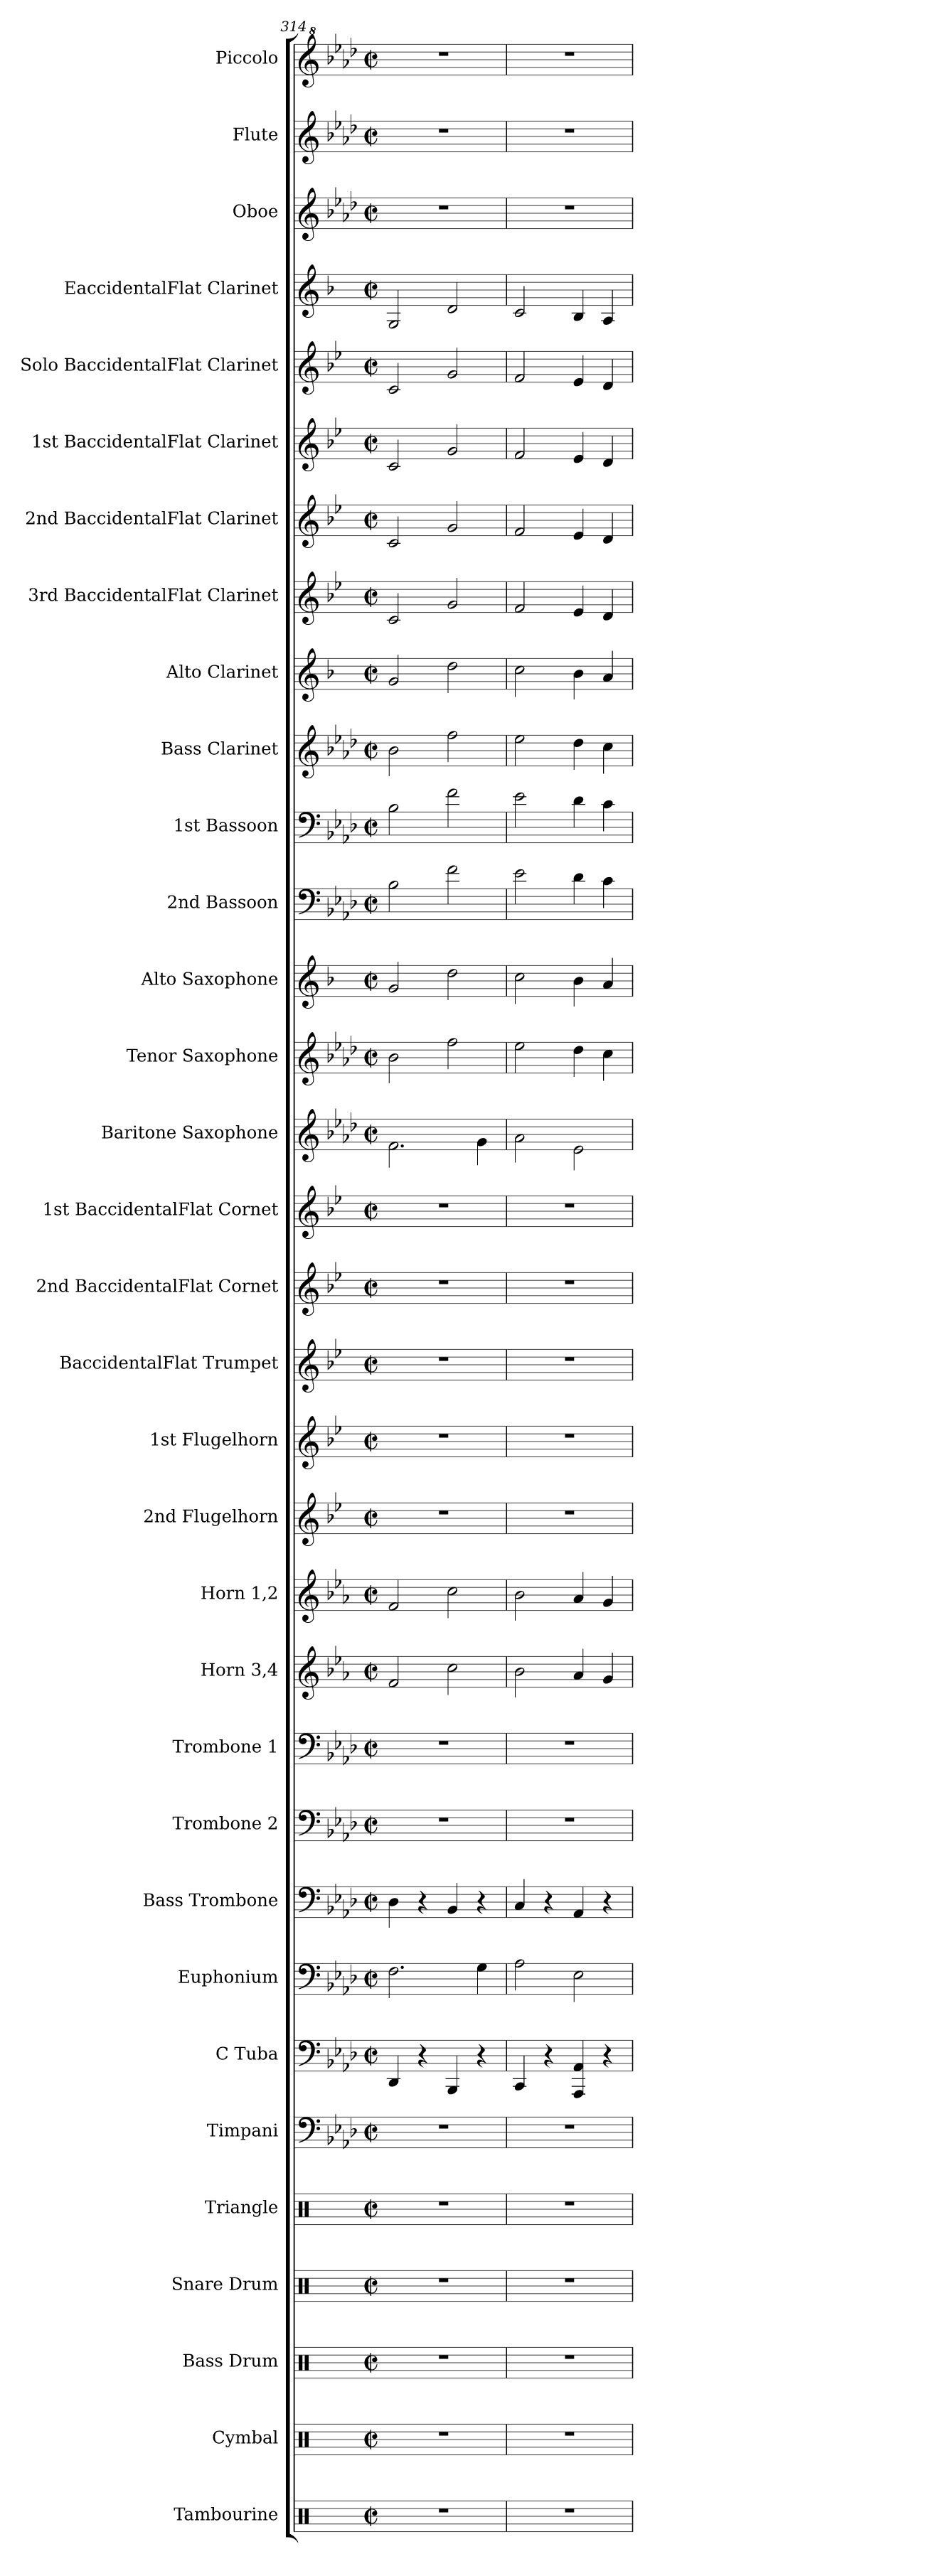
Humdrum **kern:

**kern	**kern	**kern	**kern	**kern	**kern	**kern	**kern	**kern	**kern	**kern	**kern	**kern	**kern	**kern	**kern	**kern	**kern	**kern	**kern	**kern	**kern	**kern	**kern	**kern	**kern	**kern	**kern	**kern	**kern	**kern	**kern	**kern
*part33	*part32	*part31	*part30	*part29	*part28	*part27	*part26	*part25	*part24	*part23	*part22	*part21	*part20	*part19	*part18	*part17	*part16	*part15	*part14	*part13	*part12	*part11	*part10	*part9	*part8	*part7	*part6	*part5	*part4	*part3	*part2	*part1
*staff33	*staff32	*staff31	*staff30	*staff29	*staff28	*staff27	*staff26	*staff25	*staff24	*staff23	*staff22	*staff21	*staff20	*staff19	*staff18	*staff17	*staff16	*staff15	*staff14	*staff13	*staff12	*staff11	*staff10	*staff9	*staff8	*staff7	*staff6	*staff5	*staff4	*staff3	*staff2	*staff1
*I"Tambourine	*I"Cymbal	*I"Bass Drum	*I"Snare Drum	*I"Triangle	*I"Timpani	*I"C Tuba	*I"Euphonium	*I"Bass Trombone	*I"Trombone 2	*I"Trombone 1	*I"Horn 3,4	*I"Horn 1,2	*I"2nd Flugelhorn	*I"1st Flugelhorn	*I"BaccidentalFlat Trumpet	*I"2nd BaccidentalFlat Cornet	*I"1st BaccidentalFlat Cornet	*I"Baritone Saxophone	*I"Tenor Saxophone	*I"Alto Saxophone	*I"2nd Bassoon	*I"1st Bassoon	*I"Bass Clarinet	*I"Alto Clarinet	*I"3rd BaccidentalFlat Clarinet	*I"2nd BaccidentalFlat Clarinet	*I"1st BaccidentalFlat Clarinet	*I"Solo BaccidentalFlat Clarinet	*I"EaccidentalFlat Clarinet	*I"Oboe	*I"Flute	*I"Piccolo
*I'Tamb.	*I'Cym.	*I'B. Dr.	*I'Sn. Dr.	*I'Trgl.	*I'Timp.	*I'C Tu.	*I'Eu.	*I'B. Trb.	*I'Trb. 2	*I'Trb. 1	*I'Hn. 3,4	*I'Hn. 1,2	*I'2nd Flghn.	*I'1st Flghn.	*I'BaccidentalFlat Tpt.	*I'2nd BaccidentalFlat Cnt.	*I'1st BaccidentalFlat Cnt.	*I'Bar. Sax.	*I'T. Sax.	*I'A. Sax.	*I'2nd Bsn.	*I'1st Bsn.	*I'B. Cl.	*I'A. Cl.	*I'3rd BaccidentalFlat Cl.	*I'2nd BaccidentalFlat Cl.	*I'1st BaccidentalFlat Cl.	*I'Solo BaccidentalFlat Cl.	*I'EaccidentalFlat Cl.	*I'Ob.	*I'Fl.	*I'Picc.
!!LO:PB:g=z
*clefX	*clefX	*clefX	*clefX	*clefX	*clefF4	*clefF4	*clefF4	*clefF4	*clefF4	*clefF4	*clefG2	*clefG2	*clefG2	*clefG2	*clefG2	*clefG2	*clefG2	*clefG2	*clefG2	*clefG2	*clefF4	*clefF4	*clefG2	*clefG2	*clefG2	*clefG2	*clefG2	*clefG2	*clefG2	*clefG2	*clefG2	*clefG^2
*	*	*	*	*	*	*	*	*	*	*	*ITrd4c7	*ITrd4c7	*ITrd1c2	*ITrd1c2	*ITrd1c2	*ITrd1c2	*ITrd1c2	*ITrd12c21	*ITrd8c14	*ITrd5c9	*	*	*ITrd8c14	*ITrd5c9	*ITrd1c2	*ITrd1c2	*ITrd1c2	*ITrd1c2	*ITrd-2c-3	*	*	*ITrd-7c-12
*k[]	*k[]	*k[]	*k[]	*k[]	*k[b-e-a-d-]	*k[b-e-a-d-]	*k[b-e-a-d-]	*k[b-e-a-d-]	*k[b-e-a-d-]	*k[b-e-a-d-]	*k[b-e-a-d-]	*k[b-e-a-d-]	*k[b-e-a-d-]	*k[b-e-a-d-]	*k[b-e-a-d-]	*k[b-e-a-d-]	*k[b-e-a-d-]	*k[b-e-a-d-]	*k[b-e-a-d-]	*k[b-e-a-d-]	*k[b-e-a-d-]	*k[b-e-a-d-]	*k[b-e-a-d-]	*k[b-e-a-d-]	*k[b-e-a-d-]	*k[b-e-a-d-]	*k[b-e-a-d-]	*k[b-e-a-d-]	*k[b-e-a-d-]	*k[b-e-a-d-]	*k[b-e-a-d-]	*k[b-e-a-d-]
*M4/4	*M4/4	*M4/4	*M4/4	*M4/4	*M4/4	*M4/4	*M4/4	*M4/4	*M4/4	*M4/4	*M4/4	*M4/4	*M4/4	*M4/4	*M4/4	*M4/4	*M4/4	*M4/4	*M4/4	*M4/4	*M4/4	*M4/4	*M4/4	*M4/4	*M4/4	*M4/4	*M4/4	*M4/4	*M4/4	*M4/4	*M4/4	*M4/4
*met(c|)	*met(c|)	*met(c|)	*met(c|)	*met(c|)	*met(c|)	*met(c|)	*met(c|)	*met(c|)	*met(c|)	*met(c|)	*met(c|)	*met(c|)	*met(c|)	*met(c|)	*met(c|)	*met(c|)	*met(c|)	*met(c|)	*met(c|)	*met(c|)	*met(c|)	*met(c|)	*met(c|)	*met(c|)	*met(c|)	*met(c|)	*met(c|)	*met(c|)	*met(c|)	*met(c|)	*met(c|)	*met(c|)
=314	=314	=314	=314	=314	=314	=314	=314	=314	=314	=314	=314	=314	=314	=314	=314	=314	=314	=314	=314	=314	=314	=314	=314	=314	=314	=314	=314	=314	=314	=314	=314	=314
1r	1r	1r	1r	1r	1r	4DD-/	2.F\	4D-\	1r	1r	2B-/	2B-/	1r	1r	1r	1r	1r	2.F\	2B-\	2B-/	2B-\	2B-\	2B-\	2B-/	2B-/	2B-/	2B-/	2B-/	2B-/	1r	1r	1r
.	.	.	.	.	.	4r	.	4r	.	.	.	.	.	.	.	.	.	.	.	.	.	.	.	.	.	.	.	.	.	.	.	.
.	.	.	.	.	.	4BBB-/	.	4BB-/	.	.	2f\	2f\	.	.	.	.	.	.	2f\	2f\	2f\	2f\	2f\	2f\	2f/	2f/	2f/	2f/	2f/	.	.	.
.	.	.	.	.	.	4r	4G\	4r	.	.	.	.	.	.	.	.	.	4G\	.	.	.	.	.	.	.	.	.	.	.	.	.	.
=315	=315	=315	=315	=315	=315	=315	=315	=315	=315	=315	=315	=315	=315	=315	=315	=315	=315	=315	=315	=315	=315	=315	=315	=315	=315	=315	=315	=315	=315	=315	=315	=315
1r	1r	1r	1r	1r	1r	4CC/	2A-\	4C/	1r	1r	2e-\	2e-\	1r	1r	1r	1r	1r	2A-\	2e-\	2e-\	2e-\	2e-\	2e-\	2e-\	2e-/	2e-/	2e-/	2e-/	2e-/	1r	1r	1r
.	.	.	.	.	.	4r	.	4r	.	.	.	.	.	.	.	.	.	.	.	.	.	.	.	.	.	.	.	.	.	.	.	.
.	.	.	.	.	.	4AAA-/ 4AA-/	2E-\	4AA-/	.	.	4d-/	4d-/	.	.	.	.	.	2E-\	4d-\	4d-\	4d-\	4d-\	4d-\	4d-\	4d-/	4d-/	4d-/	4d-/	4d-/	.	.	.
.	.	.	.	.	.	4r	.	4r	.	.	4c/	4c/	.	.	.	.	.	.	4c\	4c/	4c\	4c\	4c\	4c/	4c/	4c/	4c/	4c/	4c/	.	.	.
=	=	=	=	=	=	=	=	=	=	=	=	=	=	=	=	=	=	=	=	=	=	=	=	=	=	=	=	=	=	=	=	=
*-	*-	*-	*-	*-	*-	*-	*-	*-	*-	*-	*-	*-	*-	*-	*-	*-	*-	*-	*-	*-	*-	*-	*-	*-	*-	*-	*-	*-	*-	*-	*-	*-
